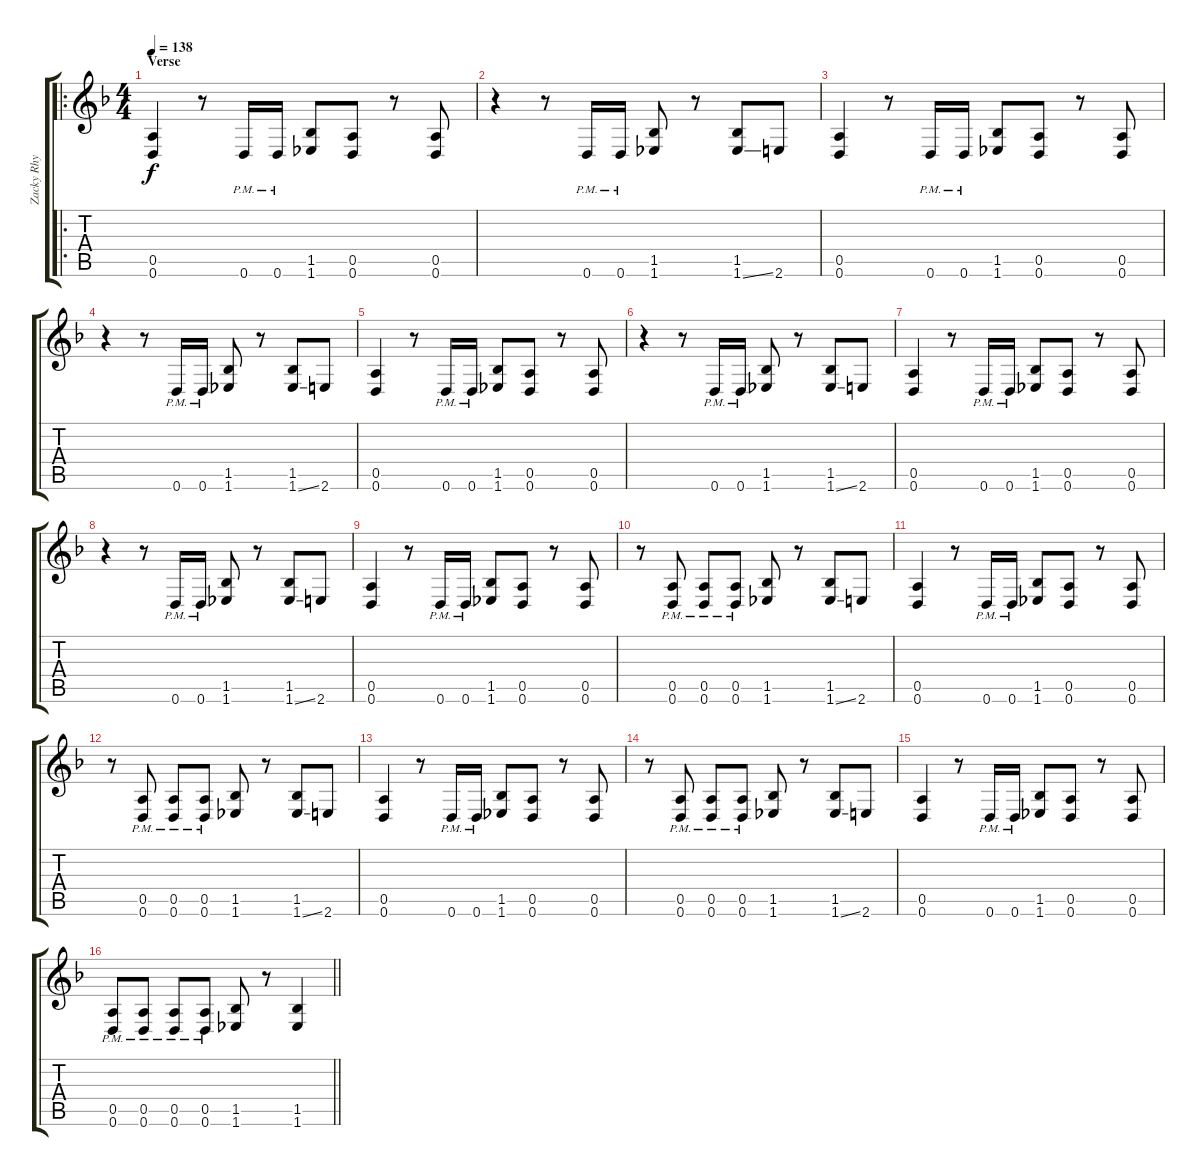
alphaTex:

\track ("Zacky Rhy" "Zacky Rhy") {instrument distortionguitar}
\staff {score tabs}
\tuning (E4 B3 G3 D3 A2 D2) {hide}
\ro
\ts (4 4)
\section ("" "Verse")
\tempo 138
\clef g2
\ks f
(0.5 0.6).4{dy f} r.8 0.6{pm}.16 0.6{pm}.16 (1.5 1.6).8 (0.5 0.6).8 r.8 (0.5 0.6).8 |
r.4 r.8 0.6{pm}.16 0.6{pm}.16 (1.5 1.6).8 r.8 (1.5 1.6{ss}).8 2.6.8 |
(0.5 0.6).4 r.8 0.6{pm}.16 0.6{pm}.16 (1.5 1.6).8 (0.5 0.6).8 r.8 (0.5 0.6).8 |
r.4 r.8 0.6{pm}.16 0.6{pm}.16 (1.5 1.6).8 r.8 (1.5 1.6{ss}).8 2.6.8 |
(0.5 0.6).4 r.8 0.6{pm}.16 0.6{pm}.16 (1.5 1.6).8 (0.5 0.6).8 r.8 (0.5 0.6).8 |
r.4 r.8 0.6{pm}.16 0.6{pm}.16 (1.5 1.6).8 r.8 (1.5 1.6{ss}).8 2.6.8 |
(0.5 0.6).4 r.8 0.6{pm}.16 0.6{pm}.16 (1.5 1.6).8 (0.5 0.6).8 r.8 (0.5 0.6).8 |
r.4 r.8 0.6{pm}.16 0.6{pm}.16 (1.5 1.6).8 r.8 (1.5 1.6{ss}).8 2.6.8 |
(0.5 0.6).4 r.8 0.6{pm}.16 0.6{pm}.16 (1.5 1.6).8 (0.5 0.6).8 r.8 (0.5 0.6).8 |
r.8 (0.5{pm} 0.6{pm}).8 (0.5{pm} 0.6{pm}).8 (0.5{pm} 0.6{pm}).8 (1.5 1.6).8 r.8 (1.5 1.6{ss}).8 2.6.8 |
(0.5 0.6).4 r.8 0.6{pm}.16 0.6{pm}.16 (1.5 1.6).8 (0.5 0.6).8 r.8 (0.5 0.6).8 |
r.8 (0.5{pm} 0.6{pm}).8 (0.5{pm} 0.6{pm}).8 (0.5{pm} 0.6{pm}).8 (1.5 1.6).8 r.8 (1.5 1.6{ss}).8 2.6.8 |
(0.5 0.6).4 r.8 0.6{pm}.16 0.6{pm}.16 (1.5 1.6).8 (0.5 0.6).8 r.8 (0.5 0.6).8 |
r.8 (0.5{pm} 0.6{pm}).8 (0.5{pm} 0.6{pm}).8 (0.5{pm} 0.6{pm}).8 (1.5 1.6).8 r.8 (1.5 1.6{ss}).8 2.6.8 |
(0.5 0.6).4 r.8 0.6{pm}.16 0.6{pm}.16 (1.5 1.6).8 (0.5 0.6).8 r.8 (0.5 0.6).8 |
\barLineRight lightlight
(0.5{pm} 0.6{pm}).8 (0.5{pm} 0.6{pm}).8 (0.5{pm} 0.6{pm}).8 (0.5{pm} 0.6{pm}).8 (1.5 1.6).8 r.8 (1.5 1.6).4
